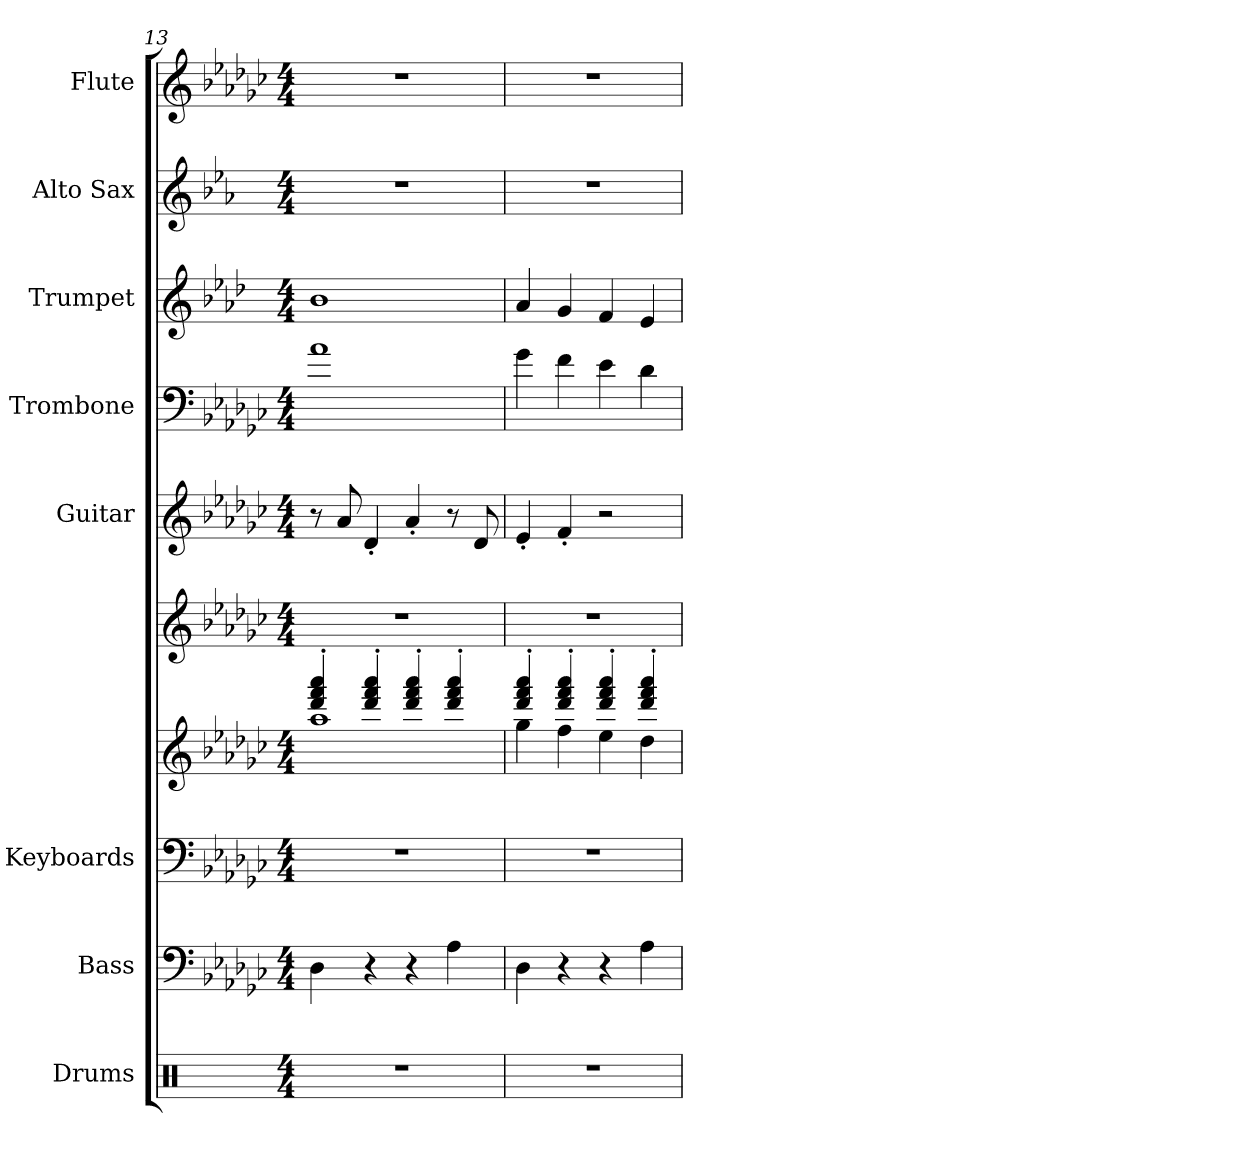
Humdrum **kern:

**kern	**kern	**kern	**kern	**kern	**kern	**kern	**kern	**kern	**kern
*part8	*part7	*part6	*part6	*part6	*part5	*part4	*part3	*part2	*part1
*staff10	*staff9	*staff8	*staff7	*staff6	*staff5	*staff4	*staff3	*staff2	*staff1
*I"Drums	*I"Bass	*I"Keyboards	*	*	*I"Guitar	*I"Trombone	*I"Trumpet	*I"Alto Sax	*I"Flute
*I'Dr.	*I'Bass	*I'Kbd.	*	*	*	*I'Tbn.	*I'Tpt.	*I'Alto Sax.	*I'Fl.
*clefX	*clefF4	*clefF4	*clefG2	*clefG2	*clefG2	*clefF4	*clefG2	*clefG2	*clefG2
*	*ITrd7c12	*	*	*	*ITrd7c12	*	*ITrd1c2	*ITrd5c9	*
*k[]	*k[b-e-a-d-g-c-]	*k[b-e-a-d-g-c-]	*k[b-e-a-d-g-c-]	*k[b-e-a-d-g-c-]	*k[b-e-a-d-g-c-]	*k[b-e-a-d-g-c-]	*k[b-e-a-d-g-c-]	*k[b-e-a-d-g-c-]	*k[b-e-a-d-g-c-]
*C:	*G-:	*G-:	*G-:	*G-:	*G-:	*G-:	*G-:	*G-:	*G-:
*M4/4	*M4/4	*M4/4	*M4/4	*M4/4	*M4/4	*M4/4	*M4/4	*M4/4	*M4/4
=13	=13	=13	=13	=13	=13	=13	=13	=13	=13
*	*	*	*^	*	*	*	*	*	*
1r	4DD-i\	1r	4ddd-i/' 4fffi' 4aaa-i'	1aa-i	1r	8r	1a-i	1a-i	1r	1r
.	.	.	.	.	.	8A-i/	.	.	.	.
.	4r	.	4ddd-i/' 4fffi' 4aaa-i'	.	.	4D-'i/	.	.	.	.
.	4r	.	4ddd-i/' 4fffi' 4aaa-i'	.	.	4A-'i/	.	.	.	.
.	4AA-i\	.	4ddd-i/' 4fffi' 4aaa-i'	.	.	8r	.	.	.	.
.	.	.	.	.	.	8D-i/	.	.	.	.
=14	=14	=14	=14	=14	=14	=14	=14	=14	=14	=14
1r	4DD-i\	1r	4ddd-i/' 4fffi' 4aaa-i'	4gg-i\	1r	4E-'i/	4g-i\	4g-i/	1r	1r
.	4r	.	4ddd-i/' 4fffi' 4aaa-i'	4ffi\	.	4F'i/	4fi\	4fi/	.	.
.	4r	.	4ddd-i/' 4fffi' 4aaa-i'	4ee-i\	.	2r	4e-i\	4e-i/	.	.
.	4AA-i\	.	4ddd-i/' 4fffi' 4aaa-i'	4dd-i\	.	.	4d-i\	4d-i/	.	.
*	*	*	*v	*v	*	*	*	*	*	*
=	=	=	=	=	=	=	=	=	=
*-	*-	*-	*-	*-	*-	*-	*-	*-	*-
